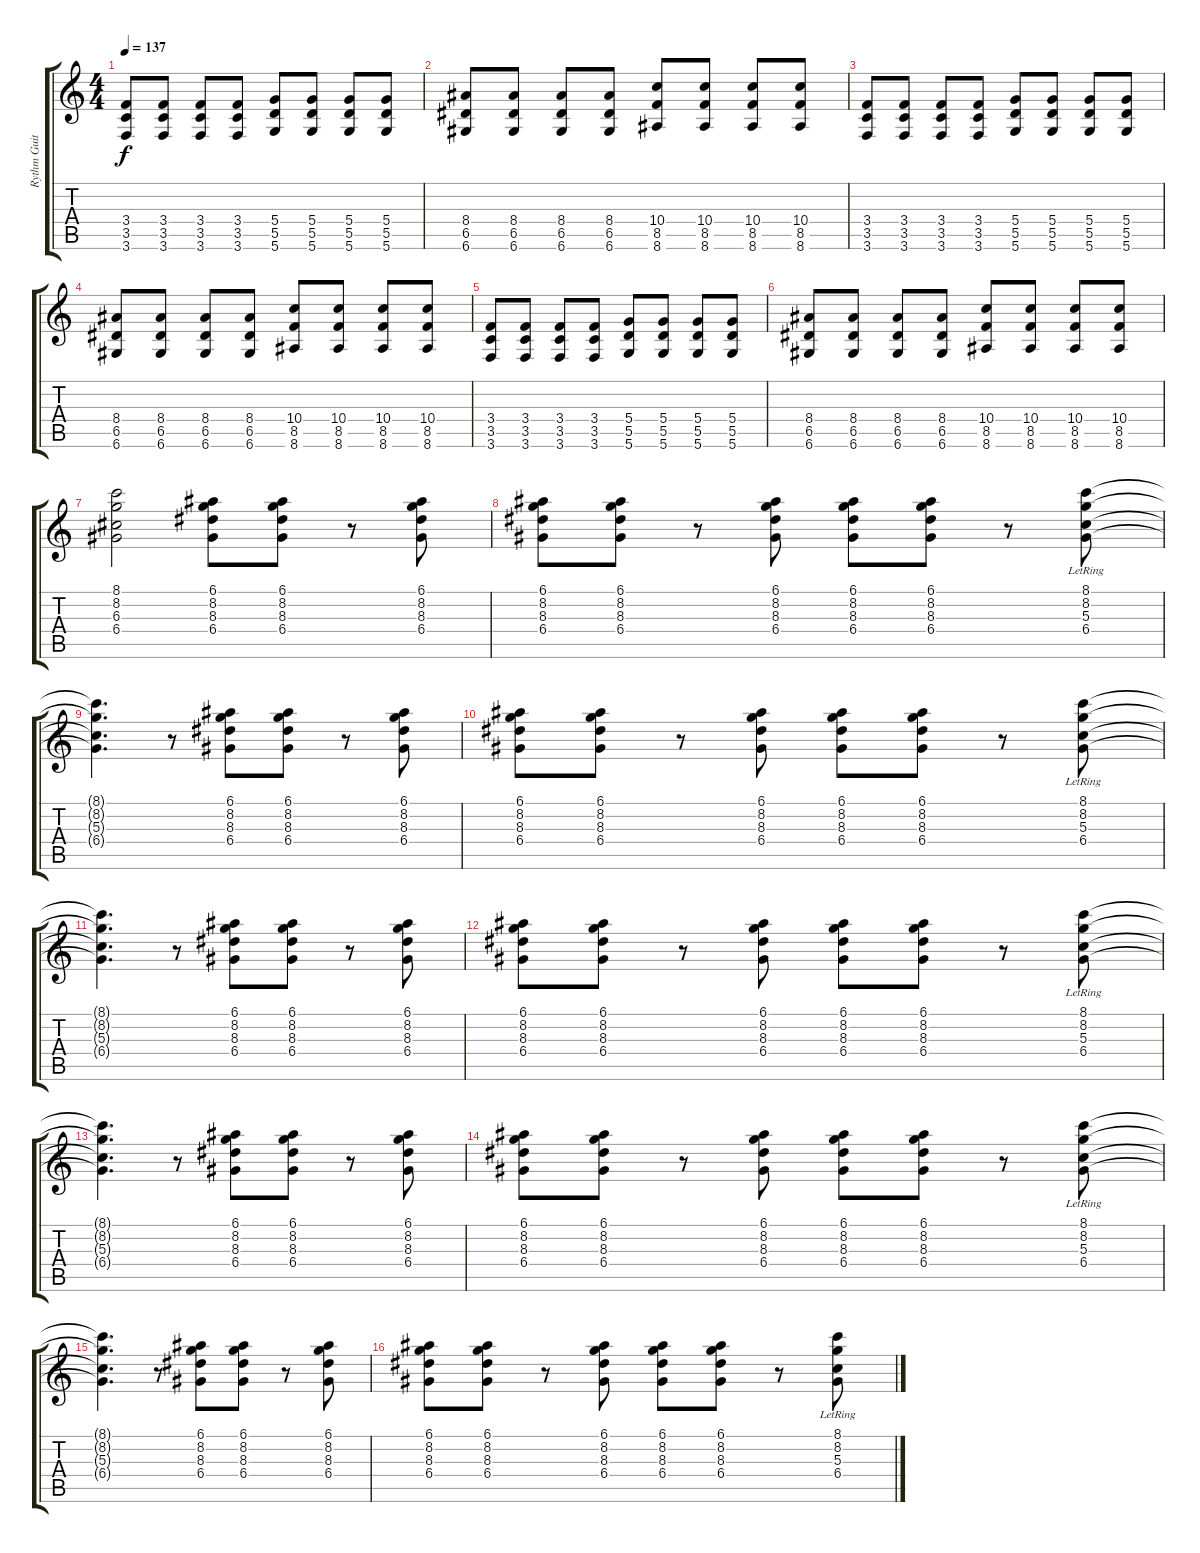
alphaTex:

\track ("Rythm Guitar" "Rythm Guit") {instrument acousticguitarsteel}
\staff {score tabs}
\tuning (E4 B3 G3 D3 A2 D2) {hide}
\ts (4 4)
\tempo 137
\clef g2
\ks c
(3.4 3.5 3.6).8{dy f} (3.4 3.5 3.6).8 (3.4 3.5 3.6).8 (3.4 3.5 3.6).8 (5.4 5.5 5.6).8 (5.4 5.5 5.6).8 (5.4 5.5 5.6).8 (5.4 5.5 5.6).8 |
(8.4 6.5 6.6).8 (8.4 6.5 6.6).8 (8.4 6.5 6.6).8 (8.4 6.5 6.6).8 (10.4 8.5 8.6).8 (10.4 8.5 8.6).8 (10.4 8.5 8.6).8 (10.4 8.5 8.6).8 |
(3.4 3.5 3.6).8 (3.4 3.5 3.6).8 (3.4 3.5 3.6).8 (3.4 3.5 3.6).8 (5.4 5.5 5.6).8 (5.4 5.5 5.6).8 (5.4 5.5 5.6).8 (5.4 5.5 5.6).8 |
(8.4 6.5 6.6).8 (8.4 6.5 6.6).8 (8.4 6.5 6.6).8 (8.4 6.5 6.6).8 (10.4 8.5 8.6).8 (10.4 8.5 8.6).8 (10.4 8.5 8.6).8 (10.4 8.5 8.6).8 |
(3.4 3.5 3.6).8 (3.4 3.5 3.6).8 (3.4 3.5 3.6).8 (3.4 3.5 3.6).8 (5.4 5.5 5.6).8 (5.4 5.5 5.6).8 (5.4 5.5 5.6).8 (5.4 5.5 5.6).8 |
(8.4 6.5 6.6).8 (8.4 6.5 6.6).8 (8.4 6.5 6.6).8 (8.4 6.5 6.6).8 (10.4 8.5 8.6).8 (10.4 8.5 8.6).8 (10.4 8.5 8.6).8 (10.4 8.5 8.6).8 |
(8.1 8.2 6.3 6.4).2 (6.1 8.2 8.3 6.4).8 (6.1 8.2 8.3 6.4).8 r.8 (6.1 8.2 8.3 6.4).8 |
(6.1 8.2 8.3 6.4).8 (6.1 8.2 8.3 6.4).8 r.8 (6.1 8.2 8.3 6.4).8 (6.1 8.2 8.3 6.4).8 (6.1 8.2 8.3 6.4).8 r.8 (8.1{lr} 8.2{lr} 5.3{lr} 6.4{lr}).8 |
(8.1{t} 8.2{t} 5.3{t} 6.4{t}).4{d} r.8 (6.1 8.2 8.3 6.4).8 (6.1 8.2 8.3 6.4).8 r.8 (6.1 8.2 8.3 6.4).8 |
(6.1 8.2 8.3 6.4).8 (6.1 8.2 8.3 6.4).8 r.8 (6.1 8.2 8.3 6.4).8 (6.1 8.2 8.3 6.4).8 (6.1 8.2 8.3 6.4).8 r.8 (8.1{lr} 8.2{lr} 5.3{lr} 6.4{lr}).8 |
(8.1{t} 8.2{t} 5.3{t} 6.4{t}).4{d} r.8 (6.1 8.2 8.3 6.4).8 (6.1 8.2 8.3 6.4).8 r.8 (6.1 8.2 8.3 6.4).8 |
(6.1 8.2 8.3 6.4).8 (6.1 8.2 8.3 6.4).8 r.8 (6.1 8.2 8.3 6.4).8 (6.1 8.2 8.3 6.4).8 (6.1 8.2 8.3 6.4).8 r.8 (8.1{lr} 8.2{lr} 5.3{lr} 6.4{lr}).8 |
(8.1{t} 8.2{t} 5.3{t} 6.4{t}).4{d} r.8 (6.1 8.2 8.3 6.4).8 (6.1 8.2 8.3 6.4).8 r.8 (6.1 8.2 8.3 6.4).8 |
(6.1 8.2 8.3 6.4).8 (6.1 8.2 8.3 6.4).8 r.8 (6.1 8.2 8.3 6.4).8 (6.1 8.2 8.3 6.4).8 (6.1 8.2 8.3 6.4).8 r.8 (8.1{lr} 8.2{lr} 5.3{lr} 6.4{lr}).8 |
(8.1{t} 8.2{t} 5.3{t} 6.4{t}).4{d} r.8 (6.1 8.2 8.3 6.4).8 (6.1 8.2 8.3 6.4).8 r.8 (6.1 8.2 8.3 6.4).8 |
(6.1 8.2 8.3 6.4).8 (6.1 8.2 8.3 6.4).8 r.8 (6.1 8.2 8.3 6.4).8 (6.1 8.2 8.3 6.4).8 (6.1 8.2 8.3 6.4).8 r.8 (8.1{lr} 8.2{lr} 5.3{lr} 6.4{lr}).8
